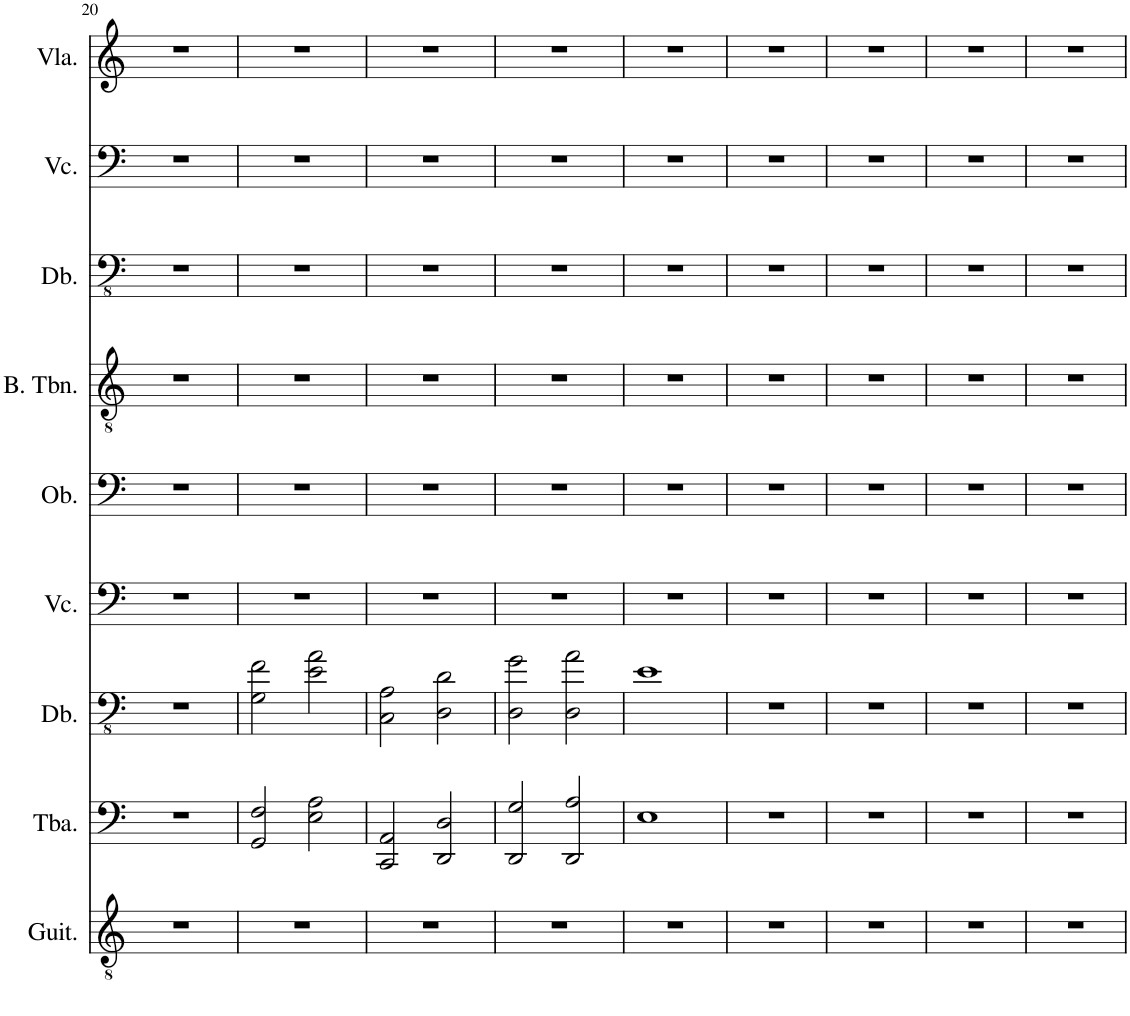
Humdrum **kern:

**kern	**kern	**kern	**kern	**kern	**kern	**kern	**kern	**kern
*part9	*part8	*part7	*part6	*part5	*part4	*part3	*part2	*part1
*staff9	*staff8	*staff7	*staff6	*staff5	*staff4	*staff3	*staff2	*staff1
*I"Classical Guitar	*I"Tuba	*I"Double Bass	*I"Violoncello	*I"Oboe	*I"Bass Trombone	*I"Double Bass	*I"Violoncello	*I"Viola
*I'Guit.	*I'Tba.	*I'Db.	*I'Vc.	*I'Ob.	*I'B. Tbn.	*I'Db.	*I'Vc.	*I'Vla.
!!LO:PB:g=z
*clefGv2	*clefF4	*clefFv4	*clefF4	*clefF4	*clefGv2	*clefFv4	*clefF4	*clefG2
*	*	*Trd7c12	*	*Trd-14c-24	*	*Trd7c12	*	*
*k[]	*k[]	*k[]	*k[]	*k[]	*k[]	*k[]	*k[]	*k[]
*M4/4	*M4/4	*M4/4	*M4/4	*M4/4	*M4/4	*M4/4	*M4/4	*M4/4
=20	=20	=20	=20	=20	=20	=20	=20	=20
1r	1r	1r	1r	1r	1r	1r	1r	1r
=21	=21	=21	=21	=21	=21	=21	=21	=21
1r	2GG/ 2F/	2GG\ 2F\	1r	1r	1r	1r	1r	1r
.	2E\ 2A\	2E\ 2A\	.	.	.	.	.	.
=22	=22	=22	=22	=22	=22	=22	=22	=22
1r	2CC/ 2AA/	2CC\ 2AA\	1r	1r	1r	1r	1r	1r
.	2DD/ 2D/	2DD\ 2D\	.	.	.	.	.	.
=23	=23	=23	=23	=23	=23	=23	=23	=23
1r	2DD/ 2G/	2DD\ 2G\	1r	1r	1r	1r	1r	1r
.	2DD/ 2A/	2DD\ 2A\	.	.	.	.	.	.
=24	=24	=24	=24	=24	=24	=24	=24	=24
1r	1E	1E	1r	1r	1r	1r	1r	1r
=25	=25	=25	=25	=25	=25	=25	=25	=25
1r	1r	1r	1r	1r	1r	1r	1r	1r
=26	=26	=26	=26	=26	=26	=26	=26	=26
1r	1r	1r	1r	1r	1r	1r	1r	1r
=27	=27	=27	=27	=27	=27	=27	=27	=27
1r	1r	1r	1r	1r	1r	1r	1r	1r
=28	=28	=28	=28	=28	=28	=28	=28	=28
1r	1r	1r	1r	1r	1r	1r	1r	1r
=	=	=	=	=	=	=	=	=
*-	*-	*-	*-	*-	*-	*-	*-	*-
